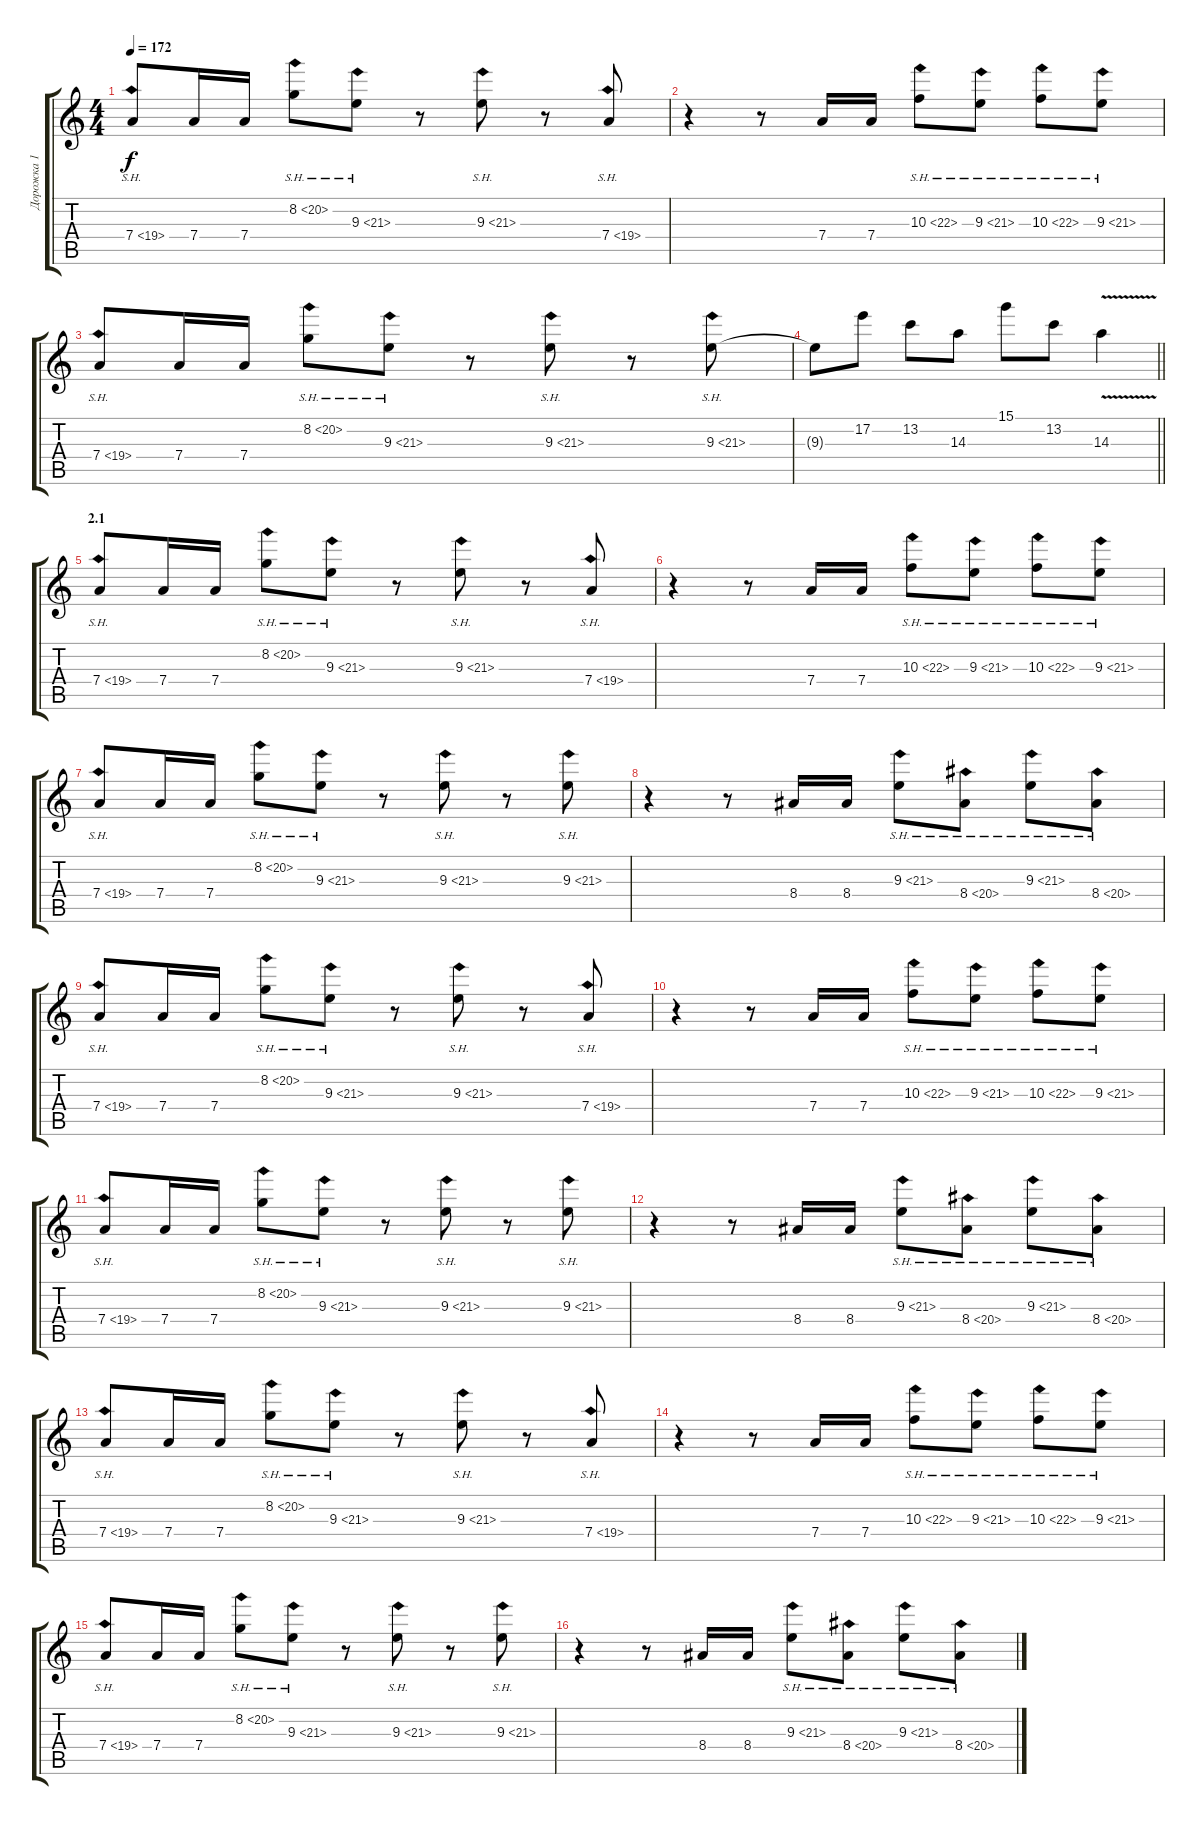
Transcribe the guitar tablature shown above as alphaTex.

\track ("Дорожка 1" "Дорожка 1") {instrument electricguitarclean}
\staff {score tabs}
\tuning (E4 B3 G3 D3 A2 E2) {hide}
\ts (4 4)
\tempo 172
\clef g2
\ks c
7.4{sh 12}.8{dy f} 7.4.16 7.4.16 8.2{sh 12}.8 9.3{sh 12}.8 r.8 9.3{sh 12}.8 r.8 7.4{sh 12}.8 |
r.4 r.8 7.4.16 7.4.16 10.3{sh 12}.8 9.3{sh 12}.8 10.3{sh 12}.8 9.3{sh 12}.8 |
7.4{sh 12}.8 7.4.16 7.4.16 8.2{sh 12}.8 9.3{sh 12}.8 r.8 9.3{sh 12}.8 r.8 9.3{sh 12}.8 |
\barLineRight lightlight
9.3{t}.8 17.2.8 13.2.8 14.3.8 15.1.8 13.2.8 14.3{v}.4 |
\section ("" "2.1")
7.4{sh 12}.8 7.4.16 7.4.16 8.2{sh 12}.8 9.3{sh 12}.8 r.8 9.3{sh 12}.8 r.8 7.4{sh 12}.8 |
r.4 r.8 7.4.16 7.4.16 10.3{sh 12}.8 9.3{sh 12}.8 10.3{sh 12}.8 9.3{sh 12}.8 |
7.4{sh 12}.8 7.4.16 7.4.16 8.2{sh 12}.8 9.3{sh 12}.8 r.8 9.3{sh 12}.8 r.8 9.3{sh 12}.8 |
r.4 r.8 8.4.16 8.4.16 9.3{sh 12}.8 8.4{sh 12}.8 9.3{sh 12}.8 8.4{sh 12}.8 |
7.4{sh 12}.8 7.4.16 7.4.16 8.2{sh 12}.8 9.3{sh 12}.8 r.8 9.3{sh 12}.8 r.8 7.4{sh 12}.8 |
r.4 r.8 7.4.16 7.4.16 10.3{sh 12}.8 9.3{sh 12}.8 10.3{sh 12}.8 9.3{sh 12}.8 |
7.4{sh 12}.8 7.4.16 7.4.16 8.2{sh 12}.8 9.3{sh 12}.8 r.8 9.3{sh 12}.8 r.8 9.3{sh 12}.8 |
r.4 r.8 8.4.16 8.4.16 9.3{sh 12}.8 8.4{sh 12}.8 9.3{sh 12}.8 8.4{sh 12}.8 |
7.4{sh 12}.8 7.4.16 7.4.16 8.2{sh 12}.8 9.3{sh 12}.8 r.8 9.3{sh 12}.8 r.8 7.4{sh 12}.8 |
r.4 r.8 7.4.16 7.4.16 10.3{sh 12}.8 9.3{sh 12}.8 10.3{sh 12}.8 9.3{sh 12}.8 |
7.4{sh 12}.8 7.4.16 7.4.16 8.2{sh 12}.8 9.3{sh 12}.8 r.8 9.3{sh 12}.8 r.8 9.3{sh 12}.8 |
r.4 r.8 8.4.16 8.4.16 9.3{sh 12}.8 8.4{sh 12}.8 9.3{sh 12}.8 8.4{sh 12}.8
